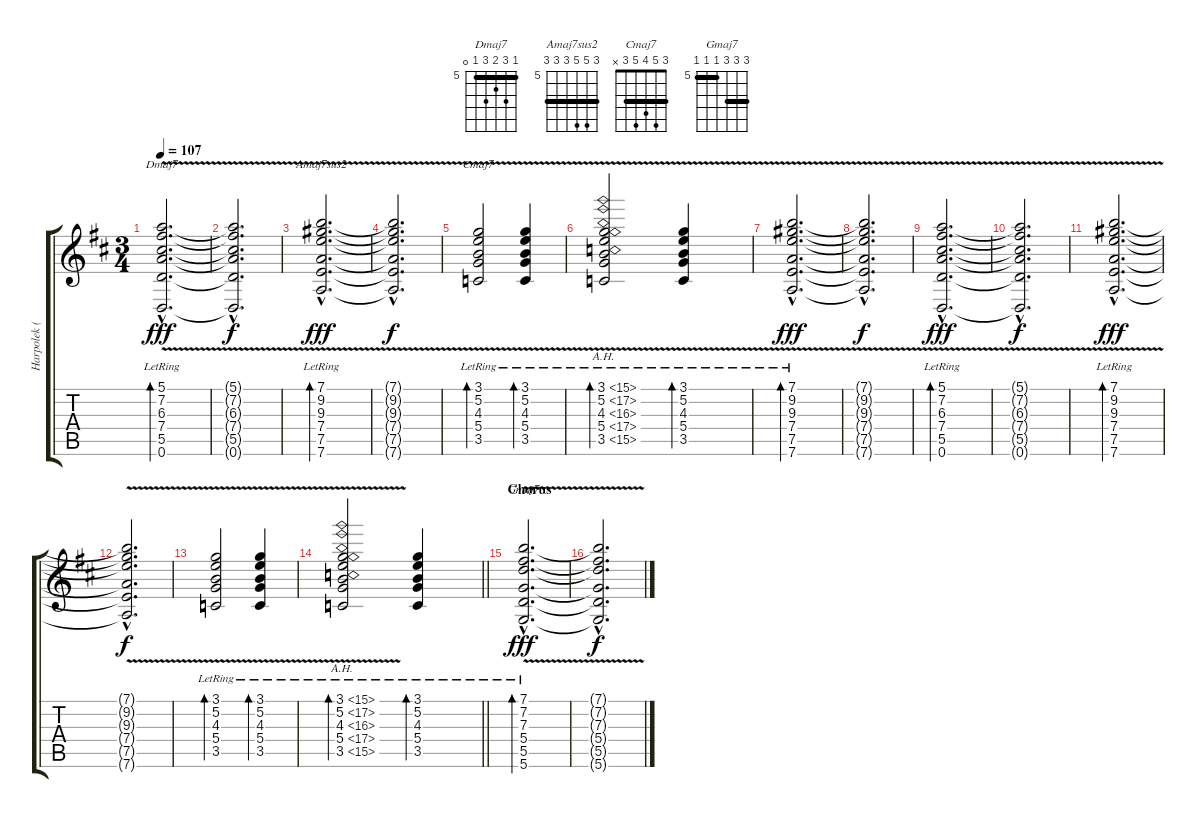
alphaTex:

\track ("Harpolek (guitar dropped D)" "Harpolek (") {instrument acousticguitarsteel}
\staff {score tabs}
\tuning (E4 B3 G3 D3 A2 D2) {hide}
\chord ("Dmaj7" 5 7 6 7 5 0) {firstfret 5 barre 5}
\chord ("Amaj7sus2" 7 9 9 7 7 7) {firstfret 5 barre 7}
\chord ("Cmaj7" 3 5 4 5 3 x) {barre 3}
\chord ("Gmaj7" 7 7 7 5 5 5) {firstfret 5 barre (5 7)}
\ts (3 4)
\tempo 107
\clef g2
\ks d
(5.1{v hac lr} 7.2{v hac lr} 6.3{v hac lr} 7.4{v hac lr} 5.5{hac lr} 0.6{hac lr}).2{d bd 120 ch "Dmaj7" dy fff} |
(5.1{hac t} 7.2{hac t} 6.3{hac t} 7.4{hac t} 5.5{hac t} 0.6{hac t}).2{d dy f} |
(7.1{v hac lr} 9.2{v hac lr} 9.3{v hac lr} 7.4{v hac lr} 7.5{v hac lr} 7.6{hac lr}).2{d bd 120 ch "Amaj7sus2" dy fff} |
(7.1{hac t} 9.2{hac t} 9.3{hac t} 7.4{hac t} 7.5{hac t} 7.6{hac t}).2{d dy f} |
(3.1{v lr} 5.2{v lr} 4.3{v lr} 5.4{v lr} 3.5{v lr}).2{bd 120 ch "Cmaj7"} (3.1{lr} 5.2{v lr} 4.3{v lr} 5.4{v lr} 3.5{v lr}).4{bd 120} |
(3.1{ah 12 v lr} 5.2{ah 12 v lr} 4.3{ah 12 v lr} 5.4{ah 12 v lr} 3.5{ah 12 v lr}).2{bd 120} (3.1{v lr} 5.2{v lr} 4.3{v lr} 5.4{v lr} 3.5{v lr}).4{bd 120} |
(7.1{v hac lr} 9.2{v hac lr} 9.3{v hac lr} 7.4{v hac lr} 7.5{v hac lr} 7.6{hac lr}).2{d bd 120 dy fff} |
(7.1{hac t} 9.2{hac t} 9.3{hac t} 7.4{hac t} 7.5{hac t} 7.6{hac t}).2{d dy f} |
(5.1{v hac lr} 7.2{v hac lr} 6.3{v hac lr} 7.4{v hac lr} 5.5{hac lr} 0.6{hac lr}).2{d bd 120 dy fff} |
(5.1{hac t} 7.2{hac t} 6.3{hac t} 7.4{hac t} 5.5{hac t} 0.6{hac t}).2{d dy f} |
(7.1{v hac lr} 9.2{v hac lr} 9.3{v hac lr} 7.4{v hac lr} 7.5{v hac lr} 7.6{hac lr}).2{d bd 120 dy fff} |
(7.1{hac t} 9.2{hac t} 9.3{hac t} 7.4{hac t} 7.5{hac t} 7.6{hac t}).2{d dy f} |
(3.1{v lr} 5.2{v lr} 4.3{v lr} 5.4{v lr} 3.5{v lr}).2{bd 120} (3.1{v lr} 5.2{v lr} 4.3{v lr} 5.4{v lr} 3.5{v lr}).4{bd 120} |
\barLineRight lightlight
(3.1{ah 12 v lr} 5.2{ah 12 v lr} 4.3{ah 12 v lr} 5.4{ah 12 v lr} 3.5{ah 12 v lr}).2{bd 120} (3.1{lr} 5.2{lr} 4.3{lr} 5.4{lr} 3.5{lr}).4{bd 120} |
\section ("" "Chorus")
(7.1{v hac lr} 7.2{v hac lr} 7.3{v hac lr} 5.4{v hac lr} 5.5{v hac lr} 5.6{v hac lr}).2{d bd 120 ch "Gmaj7" dy fff} |
(7.1{hac t} 7.2{hac t} 7.3{hac t} 5.4{hac t} 5.5{hac t} 5.6{hac t}).2{d dy f}
